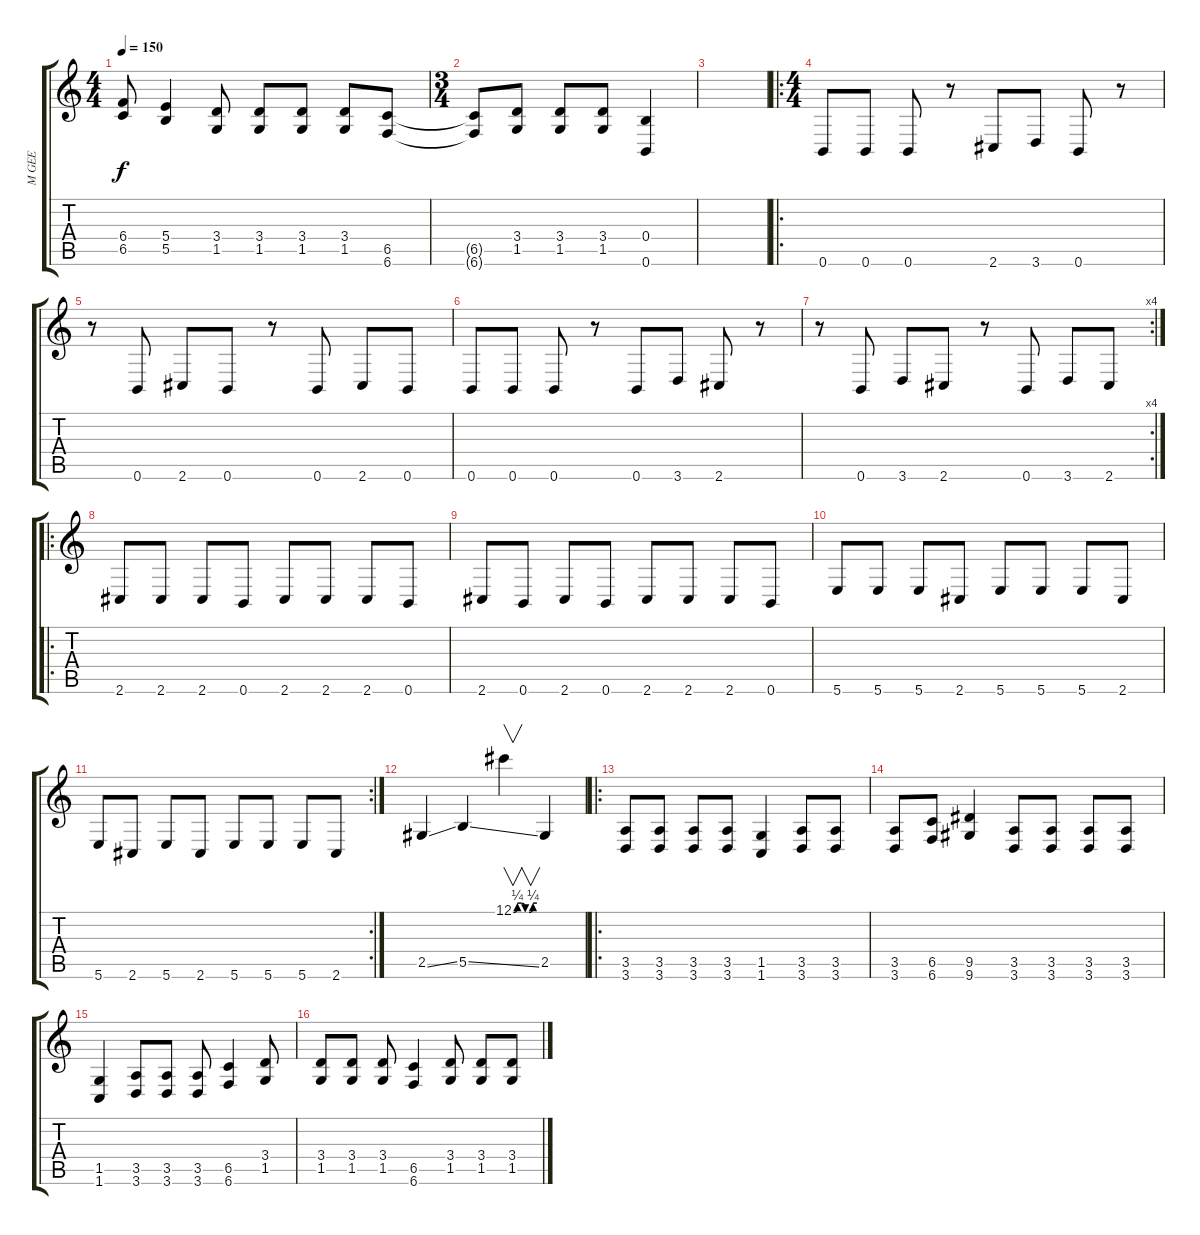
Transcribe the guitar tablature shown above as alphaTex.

\track ("M GEE" "M GEE") {instrument distortionguitar}
\staff {score tabs}
\tuning (Db4 Ab3 E3 B2 Gb2 B1) {hide}
\ts (4 4)
\tempo 150
\clef g2
\ks c
(6.4 6.5).8{dy f} (5.4 5.5).4 (3.4 1.5).8 (3.4 1.5).8 (3.4 1.5).8 (3.4 1.5).8 (6.5 6.6).8 |
\ts (3 4)
(6.5{t} 6.6{t}).8 (3.4 1.5).8 (3.4 1.5).8 (3.4 1.5).8 (0.4 0.6).4 |
|
\ro
\ts (4 4)
0.6.8 0.6.8 0.6.8 r.8 2.6.8 3.6.8 0.6.8 r.8 |
r.8 0.6.8 2.6.8 0.6.8 r.8 0.6.8 2.6.8 0.6.8 |
0.6.8 0.6.8 0.6.8 r.8 0.6.8 3.6.8 2.6.8 r.8 |
\rc 4
r.8 0.6.8 3.6.8 2.6.8 r.8 0.6.8 3.6.8 2.6.8 |
\ro
2.6.8 2.6.8 2.6.8 0.6.8 2.6.8 2.6.8 2.6.8 0.6.8 |
2.6.8 0.6.8 2.6.8 0.6.8 2.6.8 2.6.8 2.6.8 0.6.8 |
5.6.8 5.6.8 5.6.8 2.6.8 5.6.8 5.6.8 5.6.8 2.6.8 |
\rc 2
5.6.8 2.6.8 5.6.8 2.6.8 5.6.8 5.6.8 5.6.8 2.6.8 |
2.5{ss}.4 5.5{ss}.4 12.1{be (custom 0 0 10 1 20 1 30 0 40 0 50 1 60 1)}.4{v} 2.5.4 |
\ro
(3.5 3.6).8 (3.5 3.6).8 (3.5 3.6).8 (3.5 3.6).8 (1.5 1.6).4 (3.5 3.6).8 (3.5 3.6).8 |
(3.5 3.6).8 (6.5 6.6).8 (9.5 9.6).4 (3.5 3.6).8 (3.5 3.6).8 (3.5 3.6).8 (3.5 3.6).8 |
(1.5 1.6).4 (3.5 3.6).8 (3.5 3.6).8 (3.5 3.6).8 (6.5 6.6).4 (3.4 1.5).8 |
(3.4 1.5).8 (3.4 1.5).8 (3.4 1.5).8 (6.5 6.6).4 (3.4 1.5).8 (3.4 1.5).8 (3.4 1.5).8
